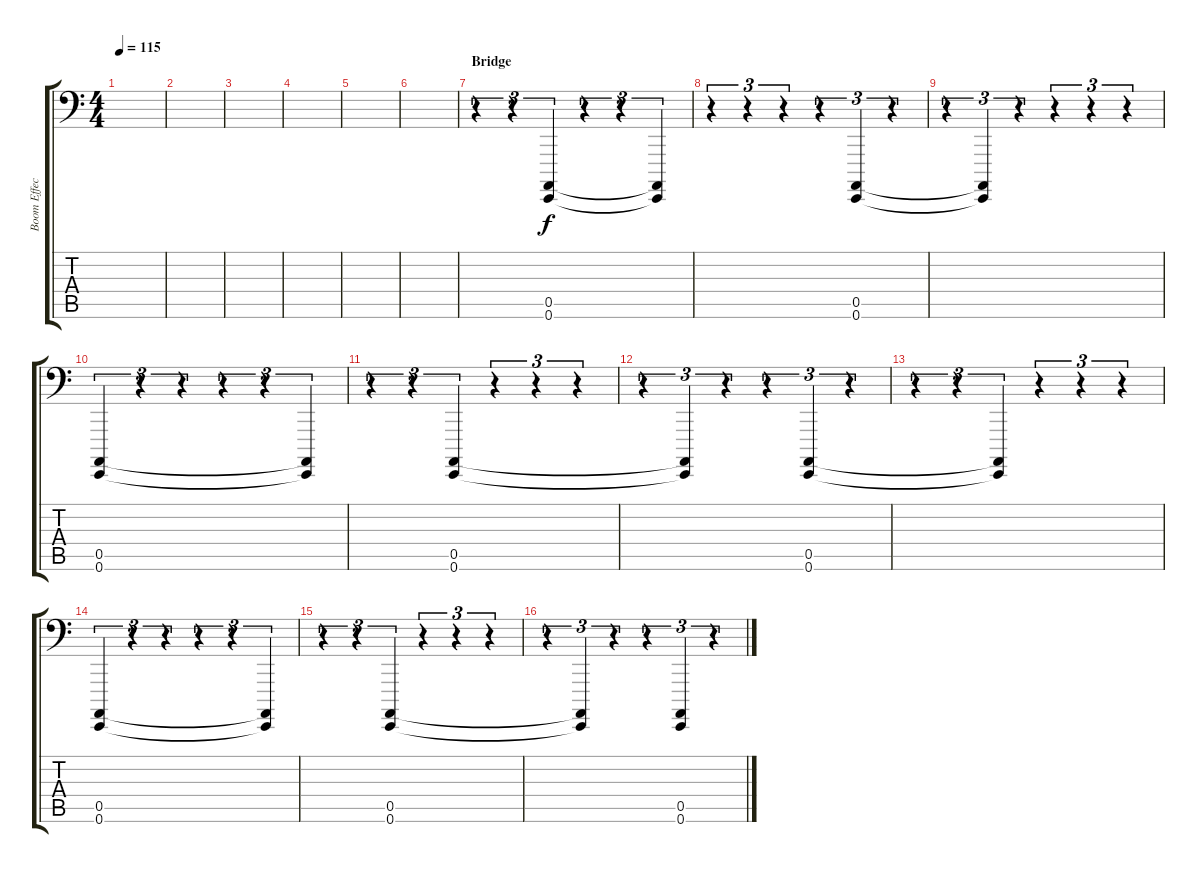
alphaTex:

\track ("Boom Effect" "Boom Effec") {instrument gunshot}
\staff {score tabs}
\tuning (E2 B1 G1 D1 A0 E0) {hide}
\ts (4 4)
\tempo 115
\clef f4
\ks c
|
|
|
|
|
|
\section ("" "Bridge")
r.4{tu (3 2)} r.4{tu (3 2)} (0.5 0.6).4{tu (3 2)} r.4{tu (3 2)} r.4{tu (3 2)} (0.5{t} 0.6{t}).4{tu (3 2)} |
r.4{tu (3 2)} r.4{tu (3 2)} r.4{tu (3 2)} r.4{tu (3 2)} (0.5 0.6).4{tu (3 2)} r.4{tu (3 2)} |
r.4{tu (3 2)} (0.5{t} 0.6{t}).4{tu (3 2)} r.4{tu (3 2)} r.4{tu (3 2)} r.4{tu (3 2)} r.4{tu (3 2)} |
(0.5 0.6).4{tu (3 2)} r.4{tu (3 2)} r.4{tu (3 2)} r.4{tu (3 2)} r.4{tu (3 2)} (0.5{t} 0.6{t}).4{tu (3 2)} |
r.4{tu (3 2)} r.4{tu (3 2)} (0.5 0.6).4{tu (3 2)} r.4{tu (3 2)} r.4{tu (3 2)} r.4{tu (3 2)} |
r.4{tu (3 2)} (0.5{t} 0.6{t}).4{tu (3 2)} r.4{tu (3 2)} r.4{tu (3 2)} (0.5 0.6).4{tu (3 2)} r.4{tu (3 2)} |
r.4{tu (3 2)} r.4{tu (3 2)} (0.5{t} 0.6{t}).4{tu (3 2)} r.4{tu (3 2)} r.4{tu (3 2)} r.4{tu (3 2)} |
(0.5 0.6).4{tu (3 2)} r.4{tu (3 2)} r.4{tu (3 2)} r.4{tu (3 2)} r.4{tu (3 2)} (0.5{t} 0.6{t}).4{tu (3 2)} |
r.4{tu (3 2)} r.4{tu (3 2)} (0.5 0.6).4{tu (3 2)} r.4{tu (3 2)} r.4{tu (3 2)} r.4{tu (3 2)} |
r.4{tu (3 2)} (0.5{t} 0.6{t}).4{tu (3 2)} r.4{tu (3 2)} r.4{tu (3 2)} (0.5 0.6).4{tu (3 2)} r.4{tu (3 2)}
